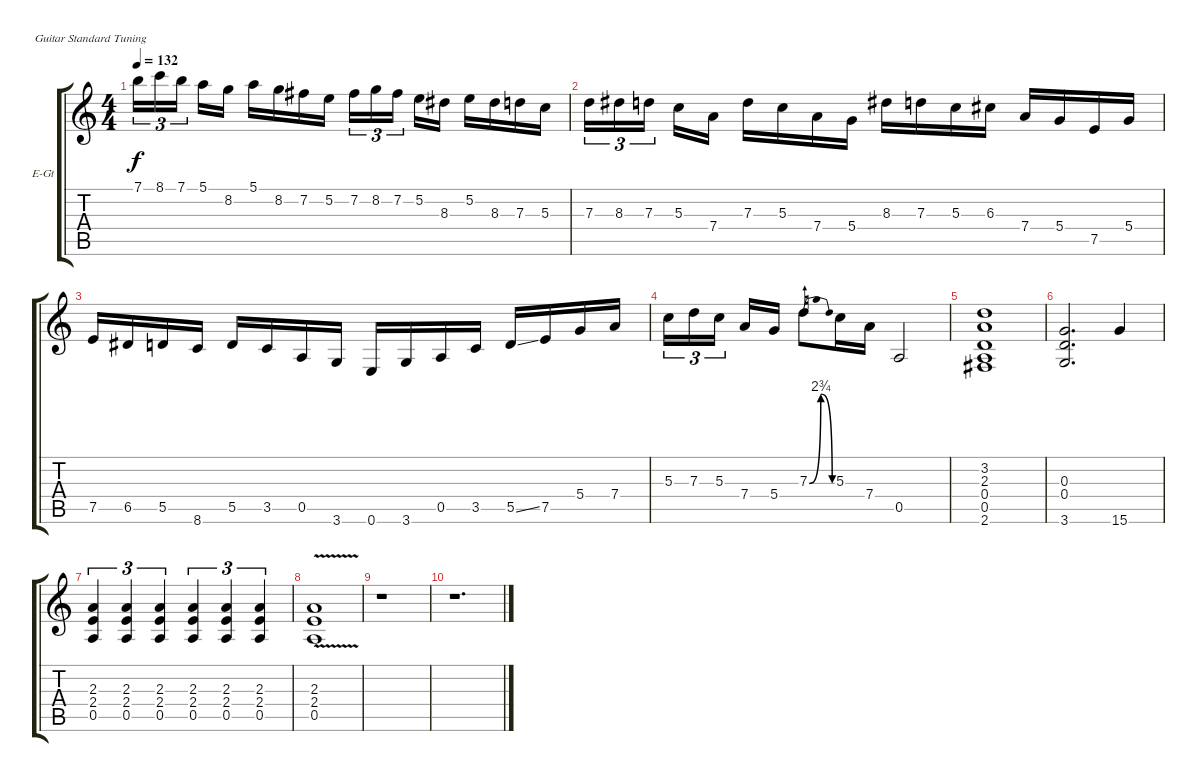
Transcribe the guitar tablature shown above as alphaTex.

\bracketExtendMode groupsimilarinstruments
\firstSystemTrackNameOrientation horizontal
\otherSystemsTrackNameOrientation horizontal
\track ("Paul" "E-Gt") {instrument distortionguitar}
\staff {score tabs}
\tuning (E4 B3 G3 D3 A2 E2)
\ts (4 4)
\tempo 132
\clef g2
\ks c
7.1.16{tu (3 2) dy f} 8.1.16{tu (3 2)} 7.1.16{tu (3 2)} 5.1.16 8.2.16 5.1.16 8.2.16 7.2.16 5.2.16 7.2.16{tu (3 2)} 8.2.16{tu (3 2)} 7.2.16{tu (3 2)} 5.2.16 8.3.16 5.2.16 8.3.16 7.3.16 5.3.16 |
7.3.16{tu (3 2)} 8.3.16{tu (3 2)} 7.3.16{tu (3 2)} 5.3.16 7.4.16 7.3.16 5.3.16 7.4.16 5.4.16 8.3.16 7.3.16 5.3.16 6.3.16 7.4.16 5.4.16 7.5.16 5.4.16 |
7.5.16 6.5.16 5.5.16 8.6.16 5.5.16 3.5.16 0.5.16 3.6.16 0.6.16 3.6.16 0.5.16 3.5.16 5.5{ss}.16 7.5.16 5.4.16 7.4.16 |
5.3.16{tu (3 2)} 7.3.16{tu (3 2)} 5.3.16{tu (3 2)} 7.4.16 5.4.16 7.3{be (bendrelease 0 0 30 11 30 11 60 0)}.8 5.3.16 7.4.16 0.5.2 |
(3.2 2.3 0.4 0.5 2.6).1 |
(0.3 0.4 3.6).2{d} 15.6.4 |
(2.3 2.4 0.5).4{tu (3 2)} (2.3 2.4 0.5).4{tu (3 2)} (2.3 2.4 0.5).4{tu (3 2)} (2.3 2.4 0.5).4{tu (3 2)} (2.3 2.4 0.5).4{tu (3 2)} (2.3 2.4 0.5).4{tu (3 2)} |
(2.3{v} 2.4{v} 0.5{v}).1 |
r.1 |
r.1{d}
